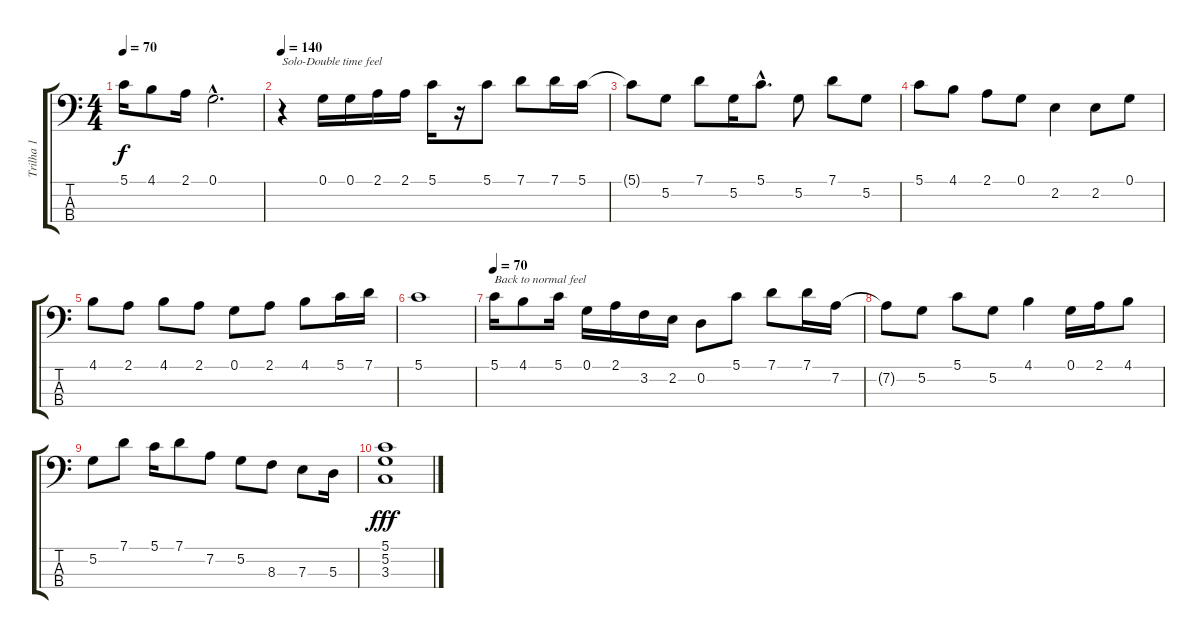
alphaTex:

\track ("Trilha 1" "Trilha 1") {instrument electricbassfinger}
\staff {score tabs}
\tuning (G2 D2 A1 E1) {hide}
\ts (4 4)
\tempo 70
\clef f4
\ks c
5.1.16{dy f} 4.1.8 2.1.16 0.1{hac}.2{d} |
\tempo 140
r.4{txt "Solo-Double time feel"} 0.1.16 0.1.16 2.1.16 2.1.16 5.1.16 r.16 5.1.8 7.1.8 7.1.16 5.1.16 |
5.1{t}.8 5.2.8 7.1.8 5.2.16 5.1{hac}.8{d} 5.2.8 7.1.8 5.2.8 |
5.1.8 4.1.8 2.1.8 0.1.8 2.2.4 2.2.8 0.1.8 |
4.1.8 2.1.8 4.1.8 2.1.8 0.1.8 2.1.8 4.1.8 5.1.16 7.1.16 |
5.1.1 |
\tempo 70
5.1.16{txt "Back to normal feel"} 4.1.8 5.1.16 0.1.16 2.1.16 3.2.16 2.2.16 0.2.8 5.1.8 7.1.8 7.1.16 7.2.16 |
7.2{t}.8 5.2.8 5.1.8 5.2.8 4.1.4 0.1.16 2.1.16 4.1.8 |
5.2.8 7.1.8 5.1.16 7.1.8 7.2.8 5.2.8 8.3.8 7.3.8 5.3.16 |
(5.1 5.2 3.3).1{dy fff}
